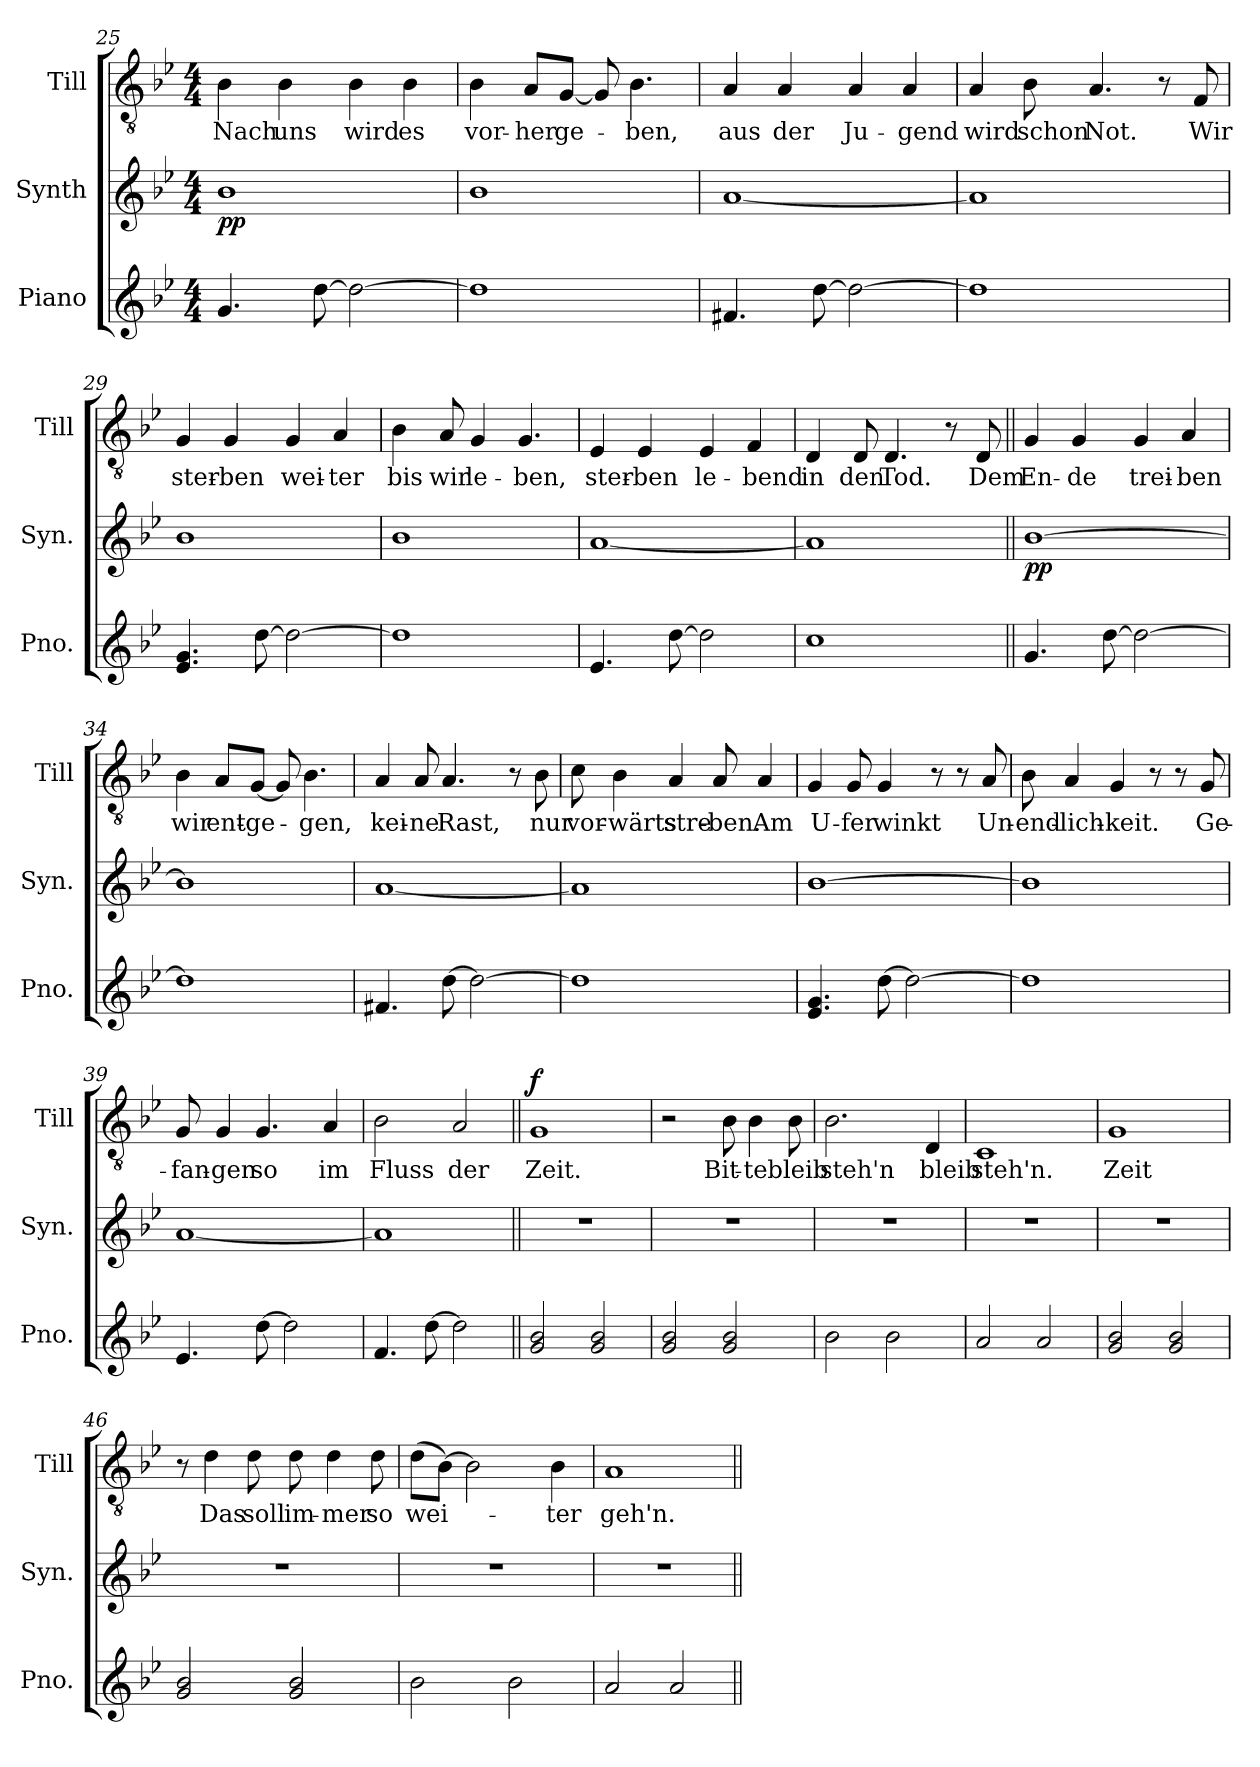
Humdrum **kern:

**kern	**kern	**dynam	**kern	**text	**dynam
*part3	*part2	*part2	*part1	*part1	*part1
*staff3	*staff2	*staff2	*staff1	*staff1	*staff1
*I"Piano	*I"Synth	*	*I"Till	*	*
*I'Pno.	*I'Syn.	*	*I'Till	*	*
*clefG2	*clefG2	*	*clefGv2	*	*
*k[b-e-]	*k[b-e-]	*	*k[b-e-]	*	*
*M4/4	*M4/4	*	*M4/4	*	*
=25	=25	=25	=25	=25	=25
!	!	!LO:DY:b	!	!	!
4.g	1b-	pp	4B-	Nach	.
.	.	.	4B-	uns	.
[8dd	.	.	.	.	.
2dd_	.	.	4B-	wird	.
.	.	.	4B-	es	.
=26	=26	=26	=26	=26	=26
1dd]	1b-	.	4B-	vor-	.
.	.	.	8AL	-her	.
.	.	.	[8GJ	ge-	.
.	.	.	8G]	.	.
.	.	.	4.B-	-ben,	.
=27	=27	=27	=27	=27	=27
4.f#X	[1a	.	4A	aus	.
.	.	.	4A	der	.
[8dd	.	.	.	.	.
2dd_	.	.	4A	Ju-	.
.	.	.	4A	-gend	.
=28	=28	=28	=28	=28	=28
1dd]	1a]	.	4A	wird	.
.	.	.	8B-	schon	.
.	.	.	4.A	Not.	.
.	.	.	8r	.	.
.	.	.	8F	Wir	.
=29	=29	=29	=29	=29	=29
4.e- 4.g	1b-	.	4G	ster-	.
.	.	.	4G	-ben	.
[8dd	.	.	.	.	.
2dd_	.	.	4G	wei-	.
.	.	.	4A	-ter	.
=30	=30	=30	=30	=30	=30
1dd]	1b-	.	4B-	bis	.
.	.	.	8A	wir	.
.	.	.	4G	le-	.
.	.	.	4.G	-ben,	.
=31	=31	=31	=31	=31	=31
4.e-	[1a	.	4E-	ster-	.
.	.	.	4E-	-ben	.
[8dd	.	.	.	.	.
2dd]	.	.	4E-	le-	.
.	.	.	4F	-bend	.
=32	=32	=32	=32	=32	=32
1cc	1a]	.	4D	in	.
.	.	.	8D	den	.
.	.	.	4.D	Tod.	.
.	.	.	8r	.	.
.	.	.	8D	Dem	.
=33||	=33||	=33||	=33||	=33||	=33||
!	!	!LO:DY:b	!	!	!
4.g	[1b-	pp	4G	En-	.
.	.	.	4G	-de	.
[8dd	.	.	.	.	.
2dd_	.	.	4G	trei-	.
.	.	.	4A	-ben	.
=34	=34	=34	=34	=34	=34
1dd]	1b-]	.	4B-	wir	.
.	.	.	8AL	ent-	.
.	.	.	[8GJ	-ge-	.
.	.	.	8G]	.	.
.	.	.	4.B-	-gen,	.
=35	=35	=35	=35	=35	=35
4.f#X	[1a	.	4A	kei-	.
.	.	.	8A	-ne	.
[8dd	.	.	4.A	Rast,	.
2dd_	.	.	.	.	.
.	.	.	8r	.	.
.	.	.	8B-	nur	.
=36	=36	=36	=36	=36	=36
1dd]	1a]	.	8c	vor-	.
.	.	.	4B-	-wärts	.
.	.	.	4A	stre-	.
.	.	.	8A	-ben.	.
.	.	.	4A	Am	.
=37	=37	=37	=37	=37	=37
4.e- 4.g	[1b-	.	4G	U-	.
.	.	.	8G	-fer	.
[8dd	.	.	4G	winkt	.
2dd_	.	.	.	.	.
.	.	.	8r	.	.
.	.	.	8r	.	.
.	.	.	8A	Un-	.
=38	=38	=38	=38	=38	=38
1dd]	1b-]	.	8B-	-end-	.
.	.	.	4A	-lich-	.
.	.	.	4G	-keit.	.
.	.	.	8r	.	.
.	.	.	8r	.	.
.	.	.	8G	Ge-	.
=39	=39	=39	=39	=39	=39
4.e-	[1a	.	8G	-fan-	.
.	.	.	4G	-gen	.
[8dd	.	.	4.G	so	.
2dd]	.	.	.	.	.
.	.	.	4A	im	.
=40	=40	=40	=40	=40	=40
4.f	1a]	.	2B-	Fluss	.
[8dd	.	.	.	.	.
2dd]	.	.	2A	der	.
=41||	=41||	=41||	=41||	=41||	=41||
!	!	!	!	!	!LO:DY:b
2g 2b-	1r	.	1G	Zeit.	f
2g 2b-	.	.	.	.	.
=42	=42	=42	=42	=42	=42
2g 2b-	1r	.	2r	.	.
2g 2b-	.	.	8B-	Bit-	.
.	.	.	4B-	-te	.
.	.	.	8B-	bleib	.
=43	=43	=43	=43	=43	=43
2b-	1r	.	2.B-	steh'n	.
2b-	.	.	.	.	.
.	.	.	4D	bleib	.
=44	=44	=44	=44	=44	=44
2a	1r	.	1C	steh'n.	.
2a	.	.	.	.	.
=45	=45	=45	=45	=45	=45
2g 2b-	1r	.	1G	Zeit	.
2g 2b-	.	.	.	.	.
=46	=46	=46	=46	=46	=46
2g 2b-	1r	.	8r	.	.
.	.	.	4d	Das	.
.	.	.	8d	soll	.
2g 2b-	.	.	8d	im-	.
.	.	.	4d	-mer	.
.	.	.	8d	so	.
=47	=47	=47	=47	=47	=47
2b-	1r	.	(>8dL	wei-	.
.	.	.	[8B-J)	.	.
.	.	.	2B-]	.	.
2b-	.	.	.	.	.
.	.	.	4B-	-ter	.
=48	=48	=48	=48	=48	=48
2a	1r	.	1A	geh'n.	.
2a	.	.	.	.	.
=||	=||	=||	=||	=||	=||
*-	*-	*-	*-	*-	*-
